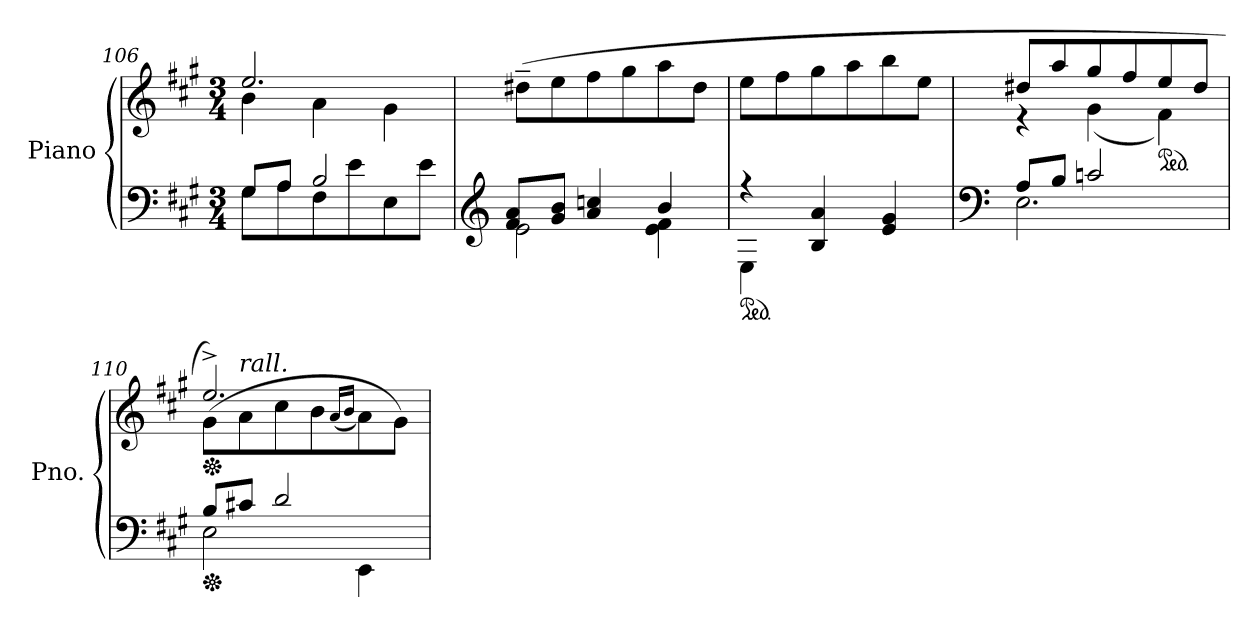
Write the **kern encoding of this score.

**kern	**kern
*part1	*part1
*staff2	*staff1
*I"Piano	*
*I'Pno.	*
*clefF4	*clefG2
*k[f#c#g#]	*k[f#c#g#]
*M3/4	*M3/4
=106	=106
*^	*^
8G#/L	8G#\L	2.ee/	4b\
8A/J	8A\	.	.
2B/	8F#\	.	4a\
.	8e\	.	.
.	8E\	.	4g#\
.	8e\J	.	.
*	*	*v	*v
=107	=107	=107
*clefG2	*	*
2e\	8f#/ 8a/L	(>8dd#X~\L
.	8g#/ 8b/J	8ee\
.	4a/ 4ccn/	8ff#\
.	.	8gg#\
4e\ 4f#\	4b/	8aa\
.	.	8dd#\J
=108	=108	=108
*ped	*	*
4E\	4rff	8ee\L
.	.	8ff#\
4B/ 4a/	2ryy	8gg#\
.	.	8aa\
4e/ 4g#/	.	8bb\
.	.	8ee\J
!!LO:PB:g=z
=109	=109	=109
*clefF4	*	*
*	*	*^
8A/L	2.E\	8dd#X/L	4r
8B/J	.	8aa/	.
2cn/	.	8gg#/	(<4g#\
.	.	8ff#/	.
*	*	*ped	*
.	.	8ee/	4f#\)
.	.	8dd#/J	.
=110	=110	=110	=110
*Xped	*	*	*
*	*	*Xped	*
8B/L	2E\	2.ee^/)	(<8g#\L
!	!	!	!LO:TX:a:i:t=rall.
8c#X/J	.	.	8a\
2d/	.	.	8cc#\
.	.	.	8b\
.	.	.	(<16qa/LL
.	.	.	16qb/JJ
.	4EE\	.	8a\)
.	.	.	8g#\J)
*v	*v	*	*
*	*v	*v
=	=
*-	*-
